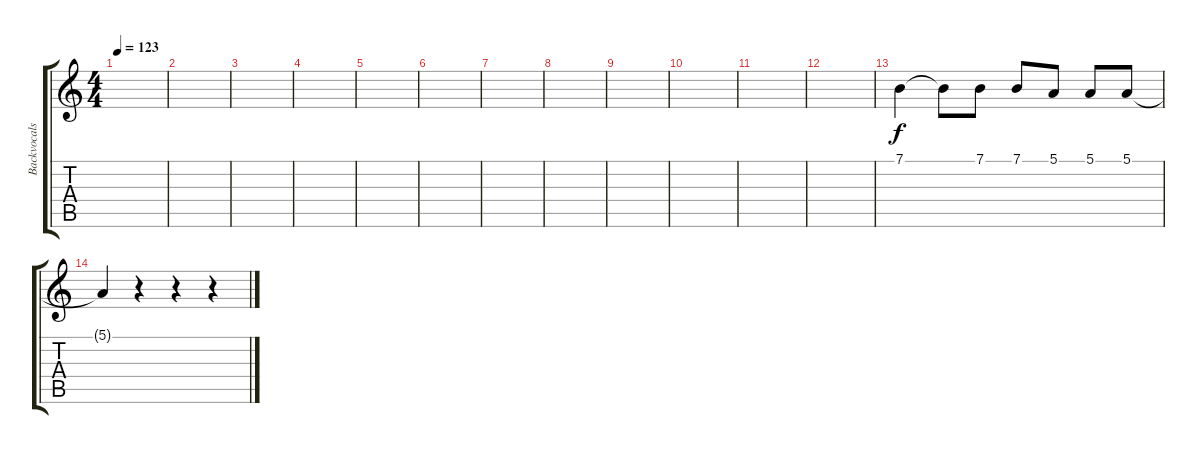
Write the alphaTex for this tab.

\track ("Backvocals" "Backvocals") {instrument tenorsax}
\staff {score tabs}
\tuning (E4 B3 G3 D3 A2 E2) {hide}
\ts (4 4)
\tempo 123
\clef g2
\ks c
|
|
|
|
|
|
|
|
|
|
|
|
7.1.4{volume 12 instrument tenorsax} 7.1{t}.8 7.1.8 7.1.8 5.1.8 5.1.8 5.1.8 |
5.1{t}.4 r.4 r.4 r.4
